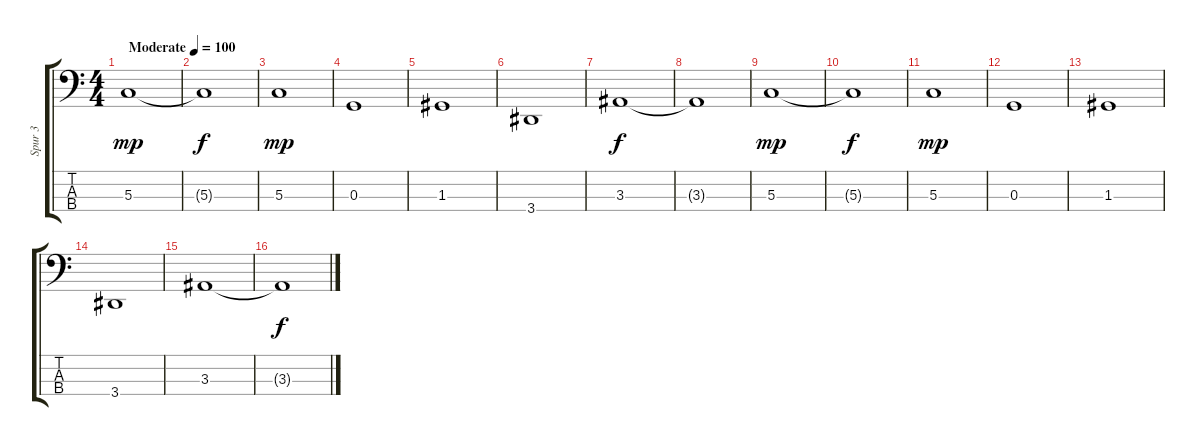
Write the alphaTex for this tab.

\track ("Spur 3" "Spur 3") {instrument electricbassfinger}
\staff {score tabs}
\tuning (F2 C2 G1 C1) {hide}
\ts (4 4)
\tempo (100 "Moderate")
\clef f4
\ks c
5.3.1{dy mp instrument electricbassfinger} |
5.3{t}.1{dy f} |
5.3.1{dy mp} |
0.3.1 |
1.3.1 |
3.4.1 |
3.3.1{dy f} |
3.3{t}.1 |
5.3.1{dy mp} |
5.3{t}.1{dy f} |
5.3.1{dy mp} |
0.3.1 |
1.3.1 |
3.4.1 |
3.3.1 |
3.3{t}.1{dy f}
